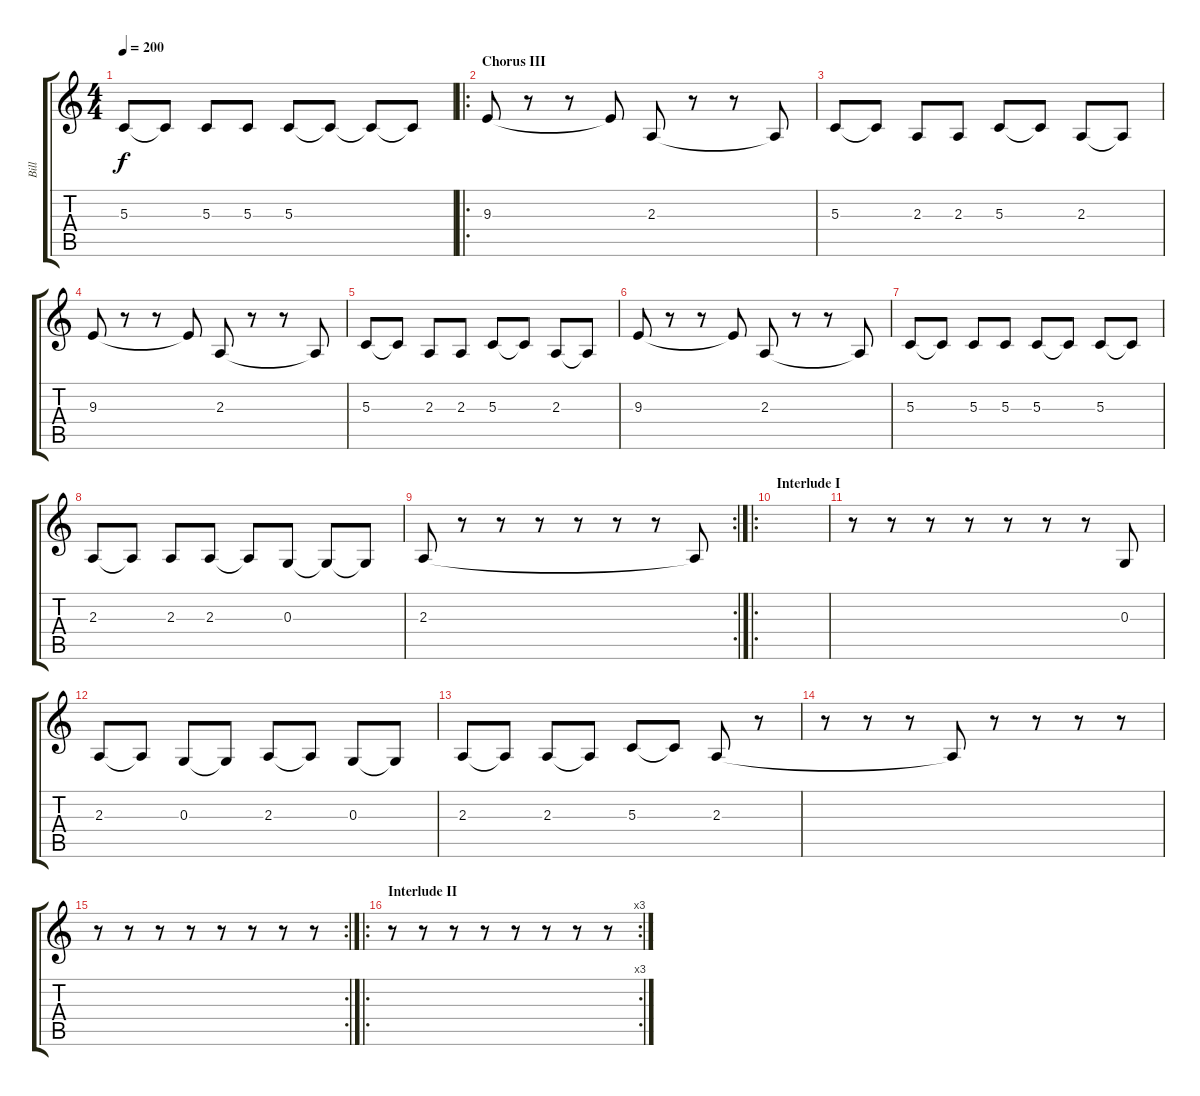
\track ("Bill" "Bill") {instrument lead2sawtooth}
\staff {score tabs}
\tuning (E4 B3 G3 D3 A2 E2) {hide}
\ts (4 4)
\tempo 200
\clef g2
\ks c
5.3.8{dy f} 5.3{t}.8 5.3.8 5.3.8 5.3.8 5.3{t}.8 5.3{t}.8 5.3{t}.8 |
\ro
\section ("" "Chorus III")
9.3.8 r.8 r.8 9.3{t}.8 2.3.8 r.8 r.8 2.3{t}.8 |
5.3.8 5.3{t}.8 2.3.8 2.3.8 5.3.8 5.3{t}.8 2.3.8 2.3{t}.8 |
9.3.8 r.8 r.8 9.3{t}.8 2.3.8 r.8 r.8 2.3{t}.8 |
5.3.8 5.3{t}.8 2.3.8 2.3.8 5.3.8 5.3{t}.8 2.3.8 2.3{t}.8 |
9.3.8 r.8 r.8 9.3{t}.8 2.3.8 r.8 r.8 2.3{t}.8 |
5.3.8 5.3{t}.8 5.3.8 5.3.8 5.3.8 5.3{t}.8 5.3.8 5.3{t}.8 |
2.3.8 2.3{t}.8 2.3.8 2.3.8 2.3{t}.8 0.3.8 0.3{t}.8 0.3{t}.8 |
\rc 2
2.3.8 r.8 r.8 r.8 r.8 r.8 r.8 2.3{t}.8 |
\ro
\section ("" "Interlude I")
|
r.8 r.8 r.8 r.8 r.8 r.8 r.8 0.3.8{volume 13} |
2.3.8 2.3{t}.8 0.3.8 0.3{t}.8 2.3.8 2.3{t}.8 0.3.8 0.3{t}.8 |
2.3.8 2.3{t}.8 2.3.8 2.3{t}.8 5.3.8 5.3{t}.8 2.3.8 r.8 |
r.8 r.8 r.8 2.3{t}.8 r.8 r.8 r.8 r.8 |
\rc 2
r.8 r.8 r.8 r.8 r.8 r.8 r.8 r.8 |
\ro
\rc 3
\section ("" "Interlude II")
r.8 r.8 r.8 r.8 r.8 r.8 r.8 r.8
